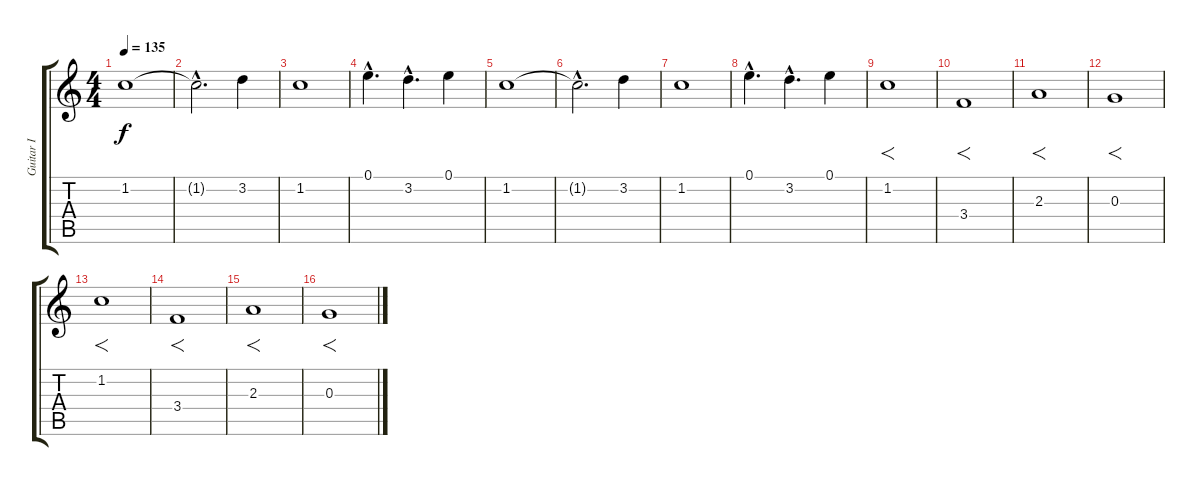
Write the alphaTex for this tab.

\track ("Guitar I" "Guitar I") {instrument distortionguitar}
\staff {score tabs}
\tuning (E4 B3 G3 D3 A2 D2) {hide}
\ts (4 4)
\tempo 135
\clef g2
\ks c
1.2.1{dy f} |
1.2{hac t}.2{d} 3.2.4 |
1.2.1 |
0.1{hac}.4{d} 3.2{hac}.4{d} 0.1.4 |
1.2.1 |
1.2{hac t}.2{d} 3.2.4 |
1.2.1 |
0.1{hac}.4{d} 3.2{hac}.4{d} 0.1.4 |
1.2.1{f} |
3.4.1{f} |
2.3.1{f} |
0.3.1{f} |
1.2.1{f} |
3.4.1{f} |
2.3.1{f} |
0.3.1{f}
